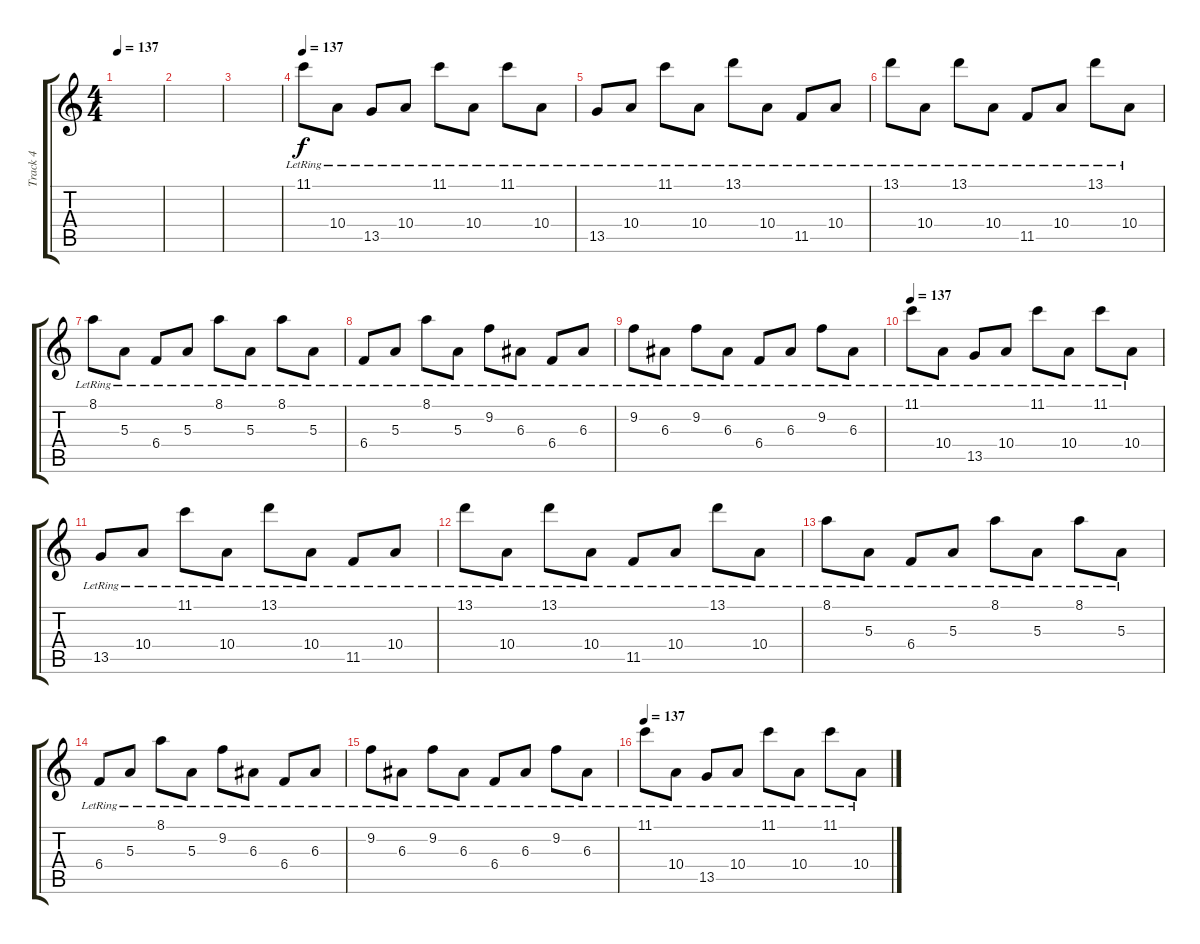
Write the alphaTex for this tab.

\track ("Track 4" "Track 4") {instrument overdrivenguitar}
\staff {score tabs}
\tuning (Db4 Ab3 E3 B2 Gb2 Db2) {hide}
\ts (4 4)
\tempo 137
\clef g2
\ks c
|
|
|
\tempo 137
11.1{lr}.8{instrument acousticguitarsteel} 10.4{lr}.8 13.5{lr}.8 10.4{lr}.8 11.1{lr}.8 10.4{lr}.8 11.1{lr}.8 10.4{lr}.8 |
13.5{lr}.8 10.4{lr}.8 11.1{lr}.8 10.4{lr}.8 13.1{lr}.8 10.4{lr}.8 11.5{lr}.8 10.4{lr}.8 |
13.1{lr}.8 10.4{lr}.8 13.1{lr}.8 10.4{lr}.8 11.5{lr}.8 10.4{lr}.8 13.1{lr}.8 10.4{lr}.8 |
8.1{lr}.8 5.3{lr}.8 6.4{lr}.8 5.3{lr}.8 8.1{lr}.8 5.3{lr}.8 8.1{lr}.8 5.3{lr}.8 |
6.4{lr}.8 5.3{lr}.8 8.1{lr}.8 5.3{lr}.8 9.2{lr}.8 6.3{lr}.8 6.4{lr}.8 6.3{lr}.8 |
9.2{lr}.8 6.3{lr}.8 9.2{lr}.8 6.3{lr}.8 6.4{lr}.8 6.3{lr}.8 9.2{lr}.8 6.3{lr}.8 |
\tempo 137
11.1{lr}.8 10.4{lr}.8 13.5{lr}.8 10.4{lr}.8 11.1{lr}.8 10.4{lr}.8 11.1{lr}.8 10.4{lr}.8 |
13.5{lr}.8 10.4{lr}.8 11.1{lr}.8 10.4{lr}.8 13.1{lr}.8 10.4{lr}.8 11.5{lr}.8 10.4{lr}.8 |
13.1{lr}.8 10.4{lr}.8 13.1{lr}.8 10.4{lr}.8 11.5{lr}.8 10.4{lr}.8 13.1{lr}.8 10.4{lr}.8 |
8.1{lr}.8 5.3{lr}.8 6.4{lr}.8 5.3{lr}.8 8.1{lr}.8 5.3{lr}.8 8.1{lr}.8 5.3{lr}.8 |
6.4{lr}.8 5.3{lr}.8 8.1{lr}.8 5.3{lr}.8 9.2{lr}.8 6.3{lr}.8 6.4{lr}.8 6.3{lr}.8 |
9.2{lr}.8 6.3{lr}.8 9.2{lr}.8 6.3{lr}.8 6.4{lr}.8 6.3{lr}.8 9.2{lr}.8 6.3{lr}.8 |
\tempo 137
11.1{lr}.8{instrument acousticguitarsteel} 10.4{lr}.8 13.5{lr}.8 10.4{lr}.8 11.1{lr}.8 10.4{lr}.8 11.1{lr}.8 10.4{lr}.8
